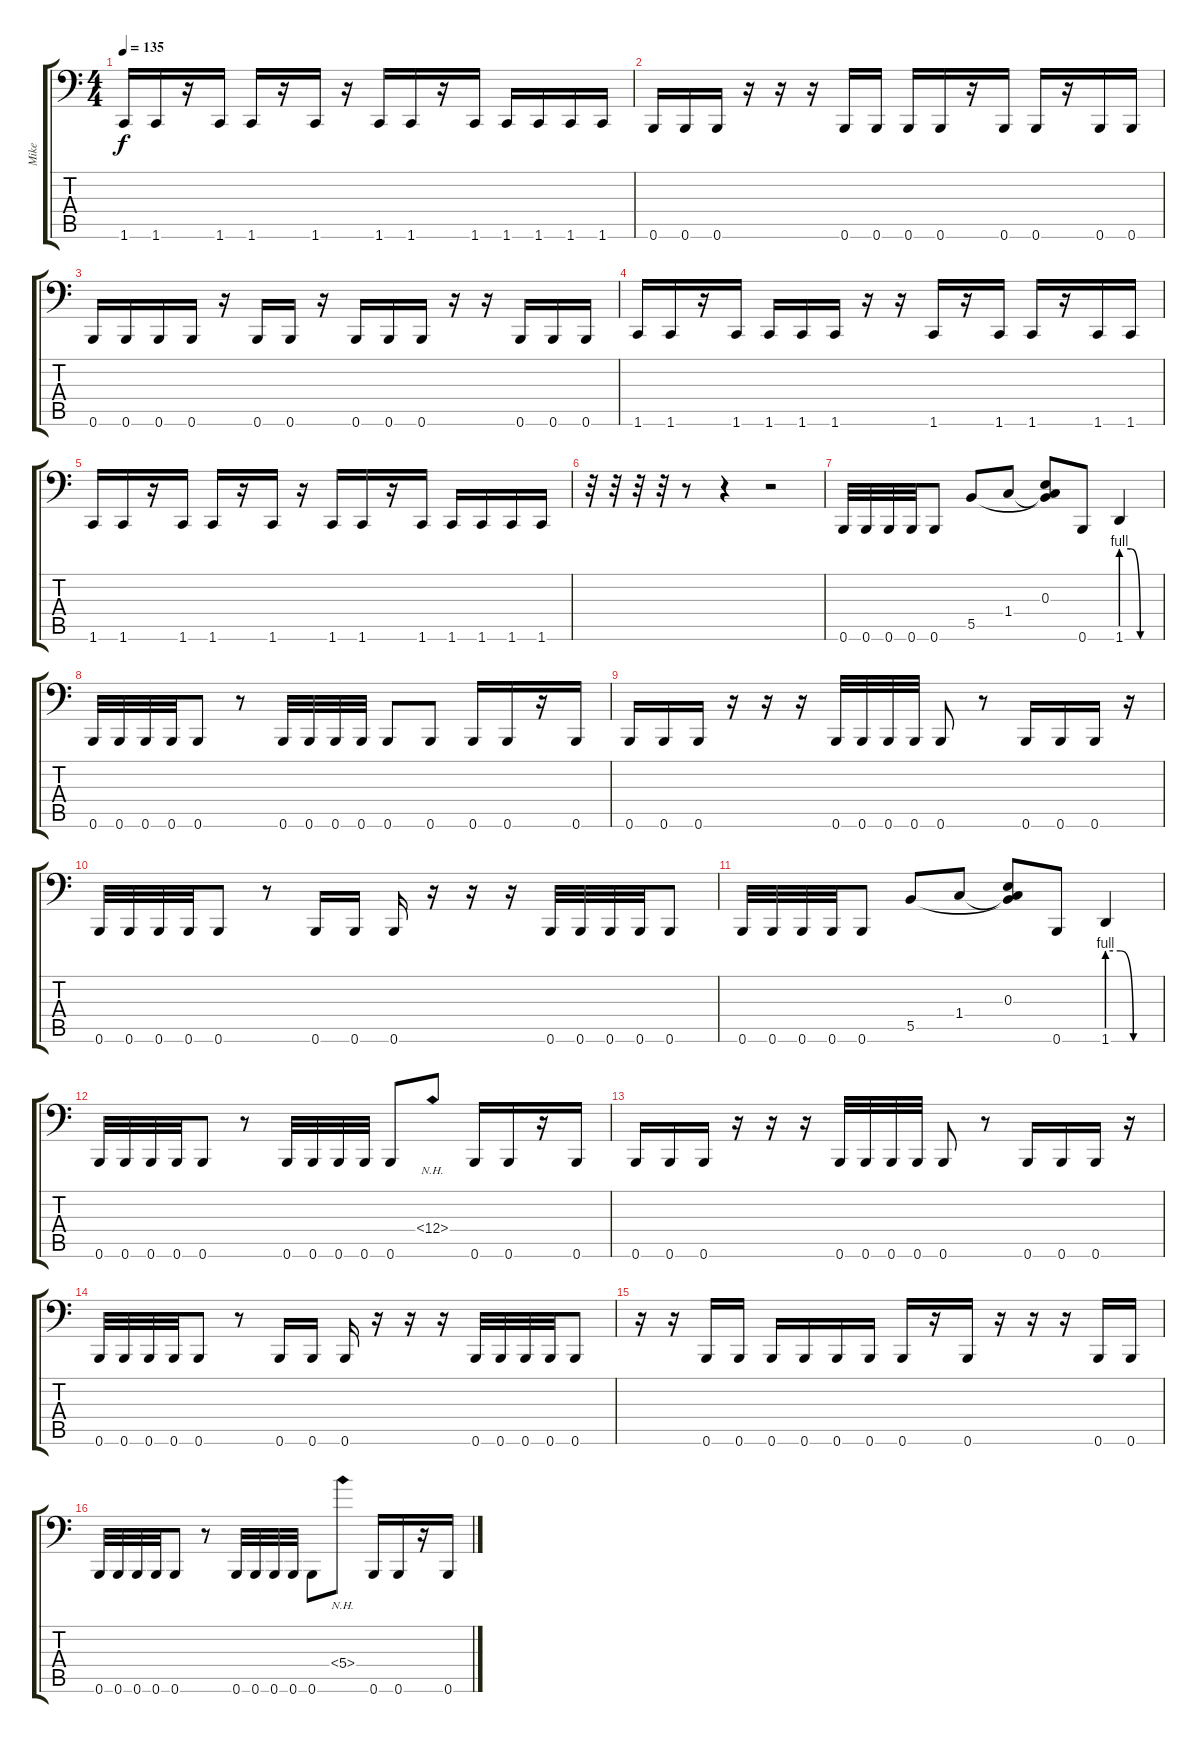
\track ("Mike" "Mike") {instrument electricbasspick}
\staff {score tabs}
\tuning (Db3 Ab2 E2 B1 Gb1 B0) {hide}
\ts (4 4)
\tempo 135
\clef f4
\ks c
1.6.16{dy f} 1.6.16 r.16 1.6.16 1.6.16 r.16 1.6.16 r.16 1.6.16 1.6.16 r.16 1.6.16 1.6.16 1.6.16 1.6.16 1.6.16 |
0.6.16 0.6.16 0.6.16 r.16 r.16 r.16 0.6.16 0.6.16 0.6.16 0.6.16 r.16 0.6.16 0.6.16 r.16 0.6.16 0.6.16 |
0.6.16 0.6.16 0.6.16 0.6.16 r.16 0.6.16 0.6.16 r.16 0.6.16 0.6.16 0.6.16 r.16 r.16 0.6.16 0.6.16 0.6.16 |
1.6.16 1.6.16 r.16 1.6.16 1.6.16 1.6.16 1.6.16 r.16 r.16 1.6.16 r.16 1.6.16 1.6.16 r.16 1.6.16 1.6.16 |
1.6.16 1.6.16 r.16 1.6.16 1.6.16 r.16 1.6.16 r.16 1.6.16 1.6.16 r.16 1.6.16 1.6.16 1.6.16 1.6.16 1.6.16 |
r.32 r.32 r.32 r.32 r.8 r.4 r.2 |
0.6.32 0.6.32 0.6.32 0.6.32 0.6.8 5.5.8 1.4.8 (0.3 1.4{t} 5.5{t}).8 0.6.8 1.6{be (custom 0 4 15 4 30 0 60 0)}.4 |
0.6.32 0.6.32 0.6.32 0.6.32 0.6.8 r.8 0.6.32 0.6.32 0.6.32 0.6.32 0.6.8 0.6.8 0.6.16 0.6.16 r.16 0.6.16 |
0.6.16 0.6.16 0.6.16 r.16 r.16 r.16 0.6.32 0.6.32 0.6.32 0.6.32 0.6.8 r.8 0.6.16 0.6.16 0.6.16 r.16 |
0.6.32 0.6.32 0.6.32 0.6.32 0.6.8 r.8 0.6.16 0.6.16 0.6.16 r.16 r.16 r.16 0.6.32 0.6.32 0.6.32 0.6.32 0.6.8 |
0.6.32 0.6.32 0.6.32 0.6.32 0.6.8 5.5.8 1.4.8 (0.3 1.4{t} 5.5{t}).8 0.6.8 1.6{be (custom 0 4 15 4 30 0 60 0)}.4 |
0.6.32 0.6.32 0.6.32 0.6.32 0.6.8 r.8 0.6.32 0.6.32 0.6.32 0.6.32 0.6.8 0.4{nh}.8 0.6.16 0.6.16 r.16 0.6.16 |
0.6.16 0.6.16 0.6.16 r.16 r.16 r.16 0.6.32 0.6.32 0.6.32 0.6.32 0.6.8 r.8 0.6.16 0.6.16 0.6.16 r.16 |
0.6.32 0.6.32 0.6.32 0.6.32 0.6.8 r.8 0.6.16 0.6.16 0.6.16 r.16 r.16 r.16 0.6.32 0.6.32 0.6.32 0.6.32 0.6.8 |
r.16 r.16 0.6.16 0.6.16 0.6.16 0.6.16 0.6.16 0.6.16 0.6.16 r.16 0.6.16 r.16 r.16 r.16 0.6.16 0.6.16 |
0.6.32 0.6.32 0.6.32 0.6.32 0.6.8 r.8 0.6.32 0.6.32 0.6.32 0.6.32 0.6.8 5.4{nh}.8 0.6.16 0.6.16 r.16 0.6.16
